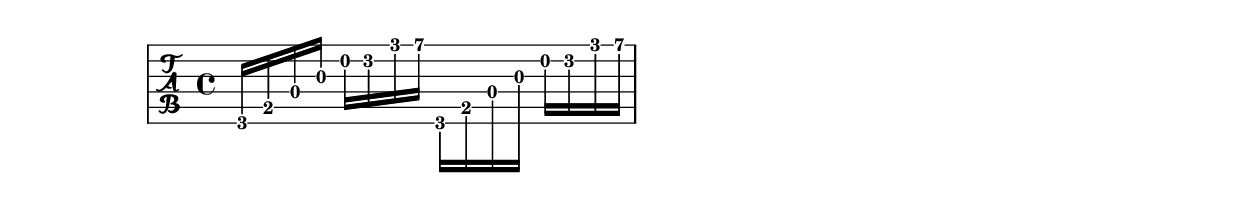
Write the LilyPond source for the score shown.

% Do not edit this file; it is automatically
% generated from Documentation/snippets/new
% This file is in the public domain.
%% Note: this file works from version 2.13.4
\version "2.13.36"

\header {
%% Translation of GIT committish: 0b55335aeca1de539bf1125b717e0c21bb6fa31b
  texidoces = "
La dirección de las plicas se contola de la misma forma en la
tablatura que en la notación tradicional. Las barras se pueden
poner horizontales, como se muestra en este ejemplo.

"
  doctitlees = "Comportamiento de las plicas y las barras de corchea en tablaturas"


%% Translation of GIT committish: 0a868be38a775ecb1ef935b079000cebbc64de40
  texidocde = "
Die Richtung von Hälsen wird in Tabulaturen genauso wie in normaler Notation
eingestellt.  Balken können horizontal eingestellt werden, wie das Beispiel
zeigt.

"
  doctitlede = "Hals- und Balkenverhalten in einer Tabulatur"

%% Translation of GIT committish: 718fa63a806b2ae307f320e250bc83236e9cd136

  texidocfr = "
La direction des hampes se gère dans les tablatures tout comme en
notation traditionnelle.  Les ligatures peuvent être mises à l'horizontale
comme le montre cet exemple.

"
  doctitlefr = "Hampes et ligatures en mode tablature"


  lsrtags = "fretted-strings"
  texidoc = "
The direction of stems is controlled the same way in tablature as in
traditional notation.  Beams can be made horizontal, as shown in this
example.
"
  doctitle = "Stem and beam behavior in tablature"
} % begin verbatim


\new TabStaff {
  \relative c {
    \tabFullNotation
    g16 b d g b d g b
    \stemDown
    \override Beam #'damping = #+inf.0
    g,,16 b d g b d g b
  }
}
